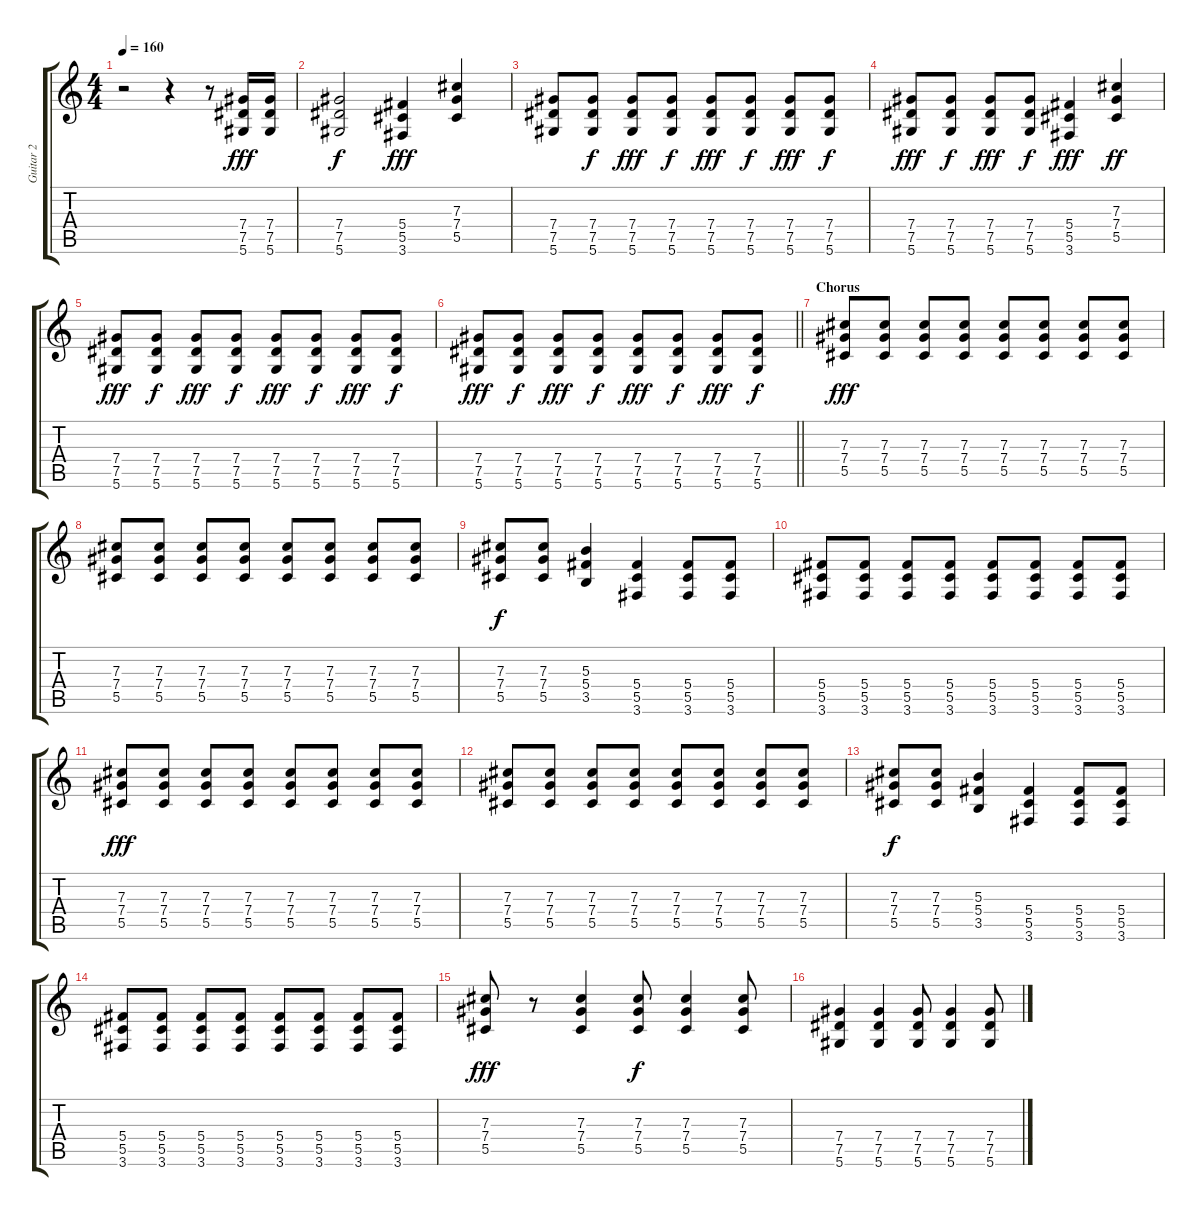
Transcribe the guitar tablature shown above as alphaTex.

\track ("Guitar 2" "Guitar 2") {instrument overdrivenguitar}
\staff {score tabs}
\tuning (Eb4 Bb3 Gb3 Db3 Ab2 Eb2) {hide}
\ts (4 4)
\tempo 160
\clef g2
\ks c
r.2{dy fff} r.4 r.8 (7.4 7.5 5.6).16{volume 10} (7.4 7.5 5.6).16 |
(7.4 7.5 5.6).2{dy f} (5.4 5.5 3.6).4{dy fff} (7.3 7.4 5.5).4 |
(7.4 7.5 5.6).8 (7.4 7.5 5.6).8{dy f} (7.4 7.5 5.6).8{dy fff} (7.4 7.5 5.6).8{dy f} (7.4 7.5 5.6).8{dy fff} (7.4 7.5 5.6).8{dy f} (7.4 7.5 5.6).8{dy fff} (7.4 7.5 5.6).8{dy f} |
(7.4 7.5 5.6).8{dy fff} (7.4 7.5 5.6).8{dy f} (7.4 7.5 5.6).8{dy fff} (7.4 7.5 5.6).8{dy f} (5.4 5.5 3.6).4{dy fff} (7.3 7.4 5.5).4{dy ff} |
(7.4 7.5 5.6).8{dy fff} (7.4 7.5 5.6).8{dy f} (7.4 7.5 5.6).8{dy fff} (7.4 7.5 5.6).8{dy f} (7.4 7.5 5.6).8{dy fff} (7.4 7.5 5.6).8{dy f} (7.4 7.5 5.6).8{dy fff} (7.4 7.5 5.6).8{dy f} |
\barLineRight lightlight
(7.4 7.5 5.6).8{dy fff} (7.4 7.5 5.6).8{dy f} (7.4 7.5 5.6).8{dy fff} (7.4 7.5 5.6).8{dy f} (7.4 7.5 5.6).8{dy fff} (7.4 7.5 5.6).8{dy f} (7.4 7.5 5.6).8{dy fff} (7.4 7.5 5.6).8{dy f} |
\section ("" "Chorus")
(7.3 7.4 5.5).8{dy fff} (7.3 7.4 5.5).8 (7.3 7.4 5.5).8 (7.3 7.4 5.5).8 (7.3 7.4 5.5).8 (7.3 7.4 5.5).8 (7.3 7.4 5.5).8 (7.3 7.4 5.5).8 |
(7.3 7.4 5.5).8 (7.3 7.4 5.5).8 (7.3 7.4 5.5).8 (7.3 7.4 5.5).8 (7.3 7.4 5.5).8 (7.3 7.4 5.5).8 (7.3 7.4 5.5).8 (7.3 7.4 5.5).8 |
(7.3 7.4 5.5).8{dy f} (7.3 7.4 5.5).8 (5.3 5.4 3.5).4 (5.4 5.5 3.6).4 (5.4 5.5 3.6).8 (5.4 5.5 3.6).8 |
(5.4 5.5 3.6).8 (5.4 5.5 3.6).8 (5.4 5.5 3.6).8 (5.4 5.5 3.6).8 (5.4 5.5 3.6).8 (5.4 5.5 3.6).8 (5.4 5.5 3.6).8 (5.4 5.5 3.6).8 |
(7.3 7.4 5.5).8{dy fff} (7.3 7.4 5.5).8 (7.3 7.4 5.5).8 (7.3 7.4 5.5).8 (7.3 7.4 5.5).8 (7.3 7.4 5.5).8 (7.3 7.4 5.5).8 (7.3 7.4 5.5).8 |
(7.3 7.4 5.5).8 (7.3 7.4 5.5).8 (7.3 7.4 5.5).8 (7.3 7.4 5.5).8 (7.3 7.4 5.5).8 (7.3 7.4 5.5).8 (7.3 7.4 5.5).8 (7.3 7.4 5.5).8 |
(7.3 7.4 5.5).8{dy f} (7.3 7.4 5.5).8 (5.3 5.4 3.5).4 (5.4 5.5 3.6).4 (5.4 5.5 3.6).8 (5.4 5.5 3.6).8 |
(5.4 5.5 3.6).8 (5.4 5.5 3.6).8 (5.4 5.5 3.6).8 (5.4 5.5 3.6).8 (5.4 5.5 3.6).8 (5.4 5.5 3.6).8 (5.4 5.5 3.6).8 (5.4 5.5 3.6).8 |
(7.3 7.4 5.5).8{dy fff} r.8 (7.3 7.4 5.5).4 (7.3 7.4 5.5).8{dy f} (7.3 7.4 5.5).4 (7.3 7.4 5.5).8 |
(7.4 7.5 5.6).4 (7.4 7.5 5.6).4 (7.4 7.5 5.6).8 (7.4 7.5 5.6).4 (7.4 7.5 5.6).8
